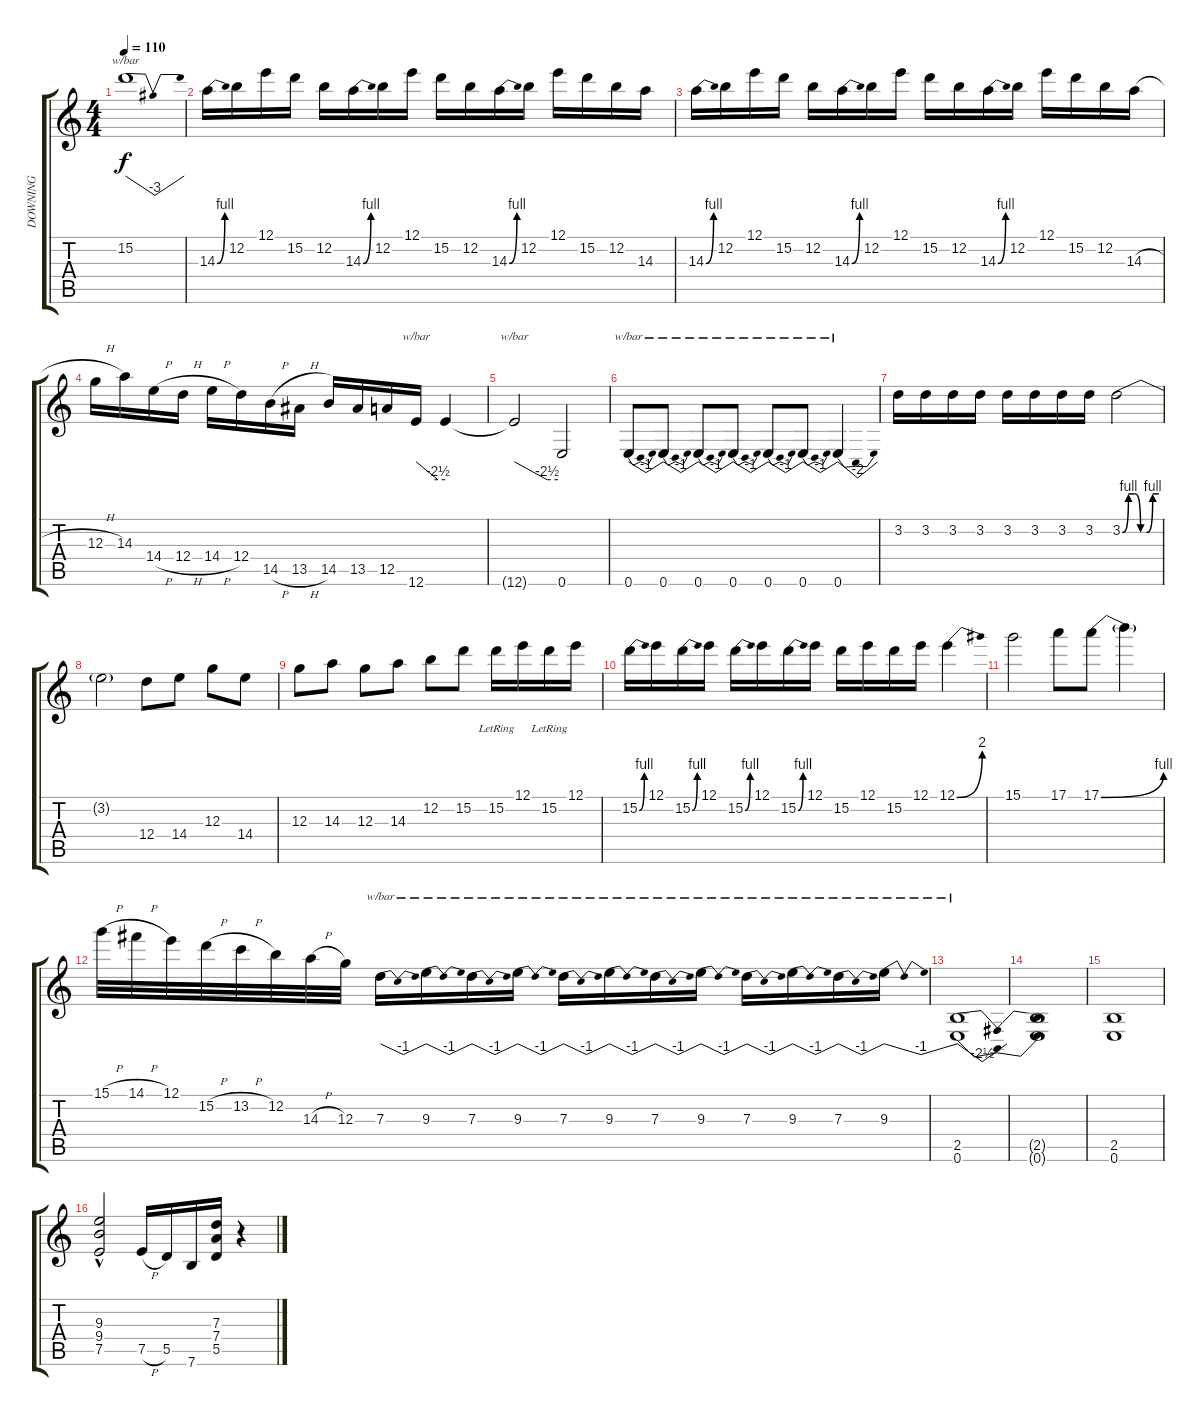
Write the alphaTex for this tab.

\track ("DOWNING" "DOWNING") {instrument distortionguitar}
\staff {score tabs}
\tuning (E4 B3 G3 D3 A2 E2) {hide}
\ts (4 4)
\tempo 110
\clef g2
\ks c
15.2{t}.1{tbe (dip default 0 0 30 -12 60 0) dy f} |
14.3{be (bend 0 0 60 4)}.16 12.2.16 12.1.16 15.2.16 12.2.16 14.3{be (bend 0 0 60 4)}.16 12.2.16 12.1.16 15.2.16 12.2.16 14.3{be (bend 0 0 60 4)}.16 12.2.16 12.1.16 15.2.16 12.2.16 14.3.16 |
14.3{be (bend 0 0 60 4)}.16 12.2.16 12.1.16 15.2.16 12.2.16 14.3{be (bend 0 0 60 4)}.16 12.2.16 12.1.16 15.2.16 12.2.16 14.3{be (bend 0 0 60 4)}.16 12.2.16 12.1.16 15.2.16 12.2.16 14.3{h}.16 |
12.3{h}.16 14.3.16 14.4{h}.16 12.4{h}.16 14.4{h}.16 12.4.16 14.5{h}.16 13.5{h}.16 14.5.16 13.5.16 12.5.16 12.6.16{tbe (custom default 0 0 45 -10 60 -10)} 12.6{t}.4 |
12.6{t}.2{tbe (custom default 0 0 45 -10 60 -10)} 0.6.2 |
0.6.8{tbe (dip default 0 0 30 -4 60 0)} 0.6.8{tbe (dip default 0 0 30 -4 60 0)} 0.6.8{tbe (dip default 0 0 30 -4 60 0)} 0.6.8{tbe (dip default 0 0 30 -4 60 0)} 0.6.8{tbe (dip default 0 0 30 -4 60 0)} 0.6.8{tbe (dip default 0 0 30 -4 60 0)} 0.6.4{tbe (dip default 0 0 30 -8 60 0)} |
3.2.16 3.2.16 3.2.16 3.2.16 3.2.16 3.2.16 3.2.16 3.2.16 3.2{be (custom 0 0 10 4 20 4 30 0 40 0 50 4 60 4)}.2 |
3.2{t}.2 12.4.8 14.4.8 12.3.8 14.4.8 |
12.3.8 14.3.8 12.3.8 14.3.8 12.2.8 15.2.8 15.2{lr}.16 12.1.16 15.2{lr}.16 12.1.16 |
15.2{be (bend 0 0 60 4)}.16 12.1.16 15.2{be (bend 0 0 60 4)}.16 12.1.16 15.2{be (bend 0 0 60 4)}.16 12.1.16 15.2{be (bend 0 0 60 4)}.16 12.1.16 15.2.16 12.1.16 15.2.16 12.1.16 12.1{be (bend 0 0 60 8)}.4 |
15.1.2 17.1.8 17.1{be (bend 0 0 60 4)}.8 17.1{t}.4 |
15.1{h}.32 14.1{h}.32 12.1.32 15.2{h}.32 13.2{h}.32 12.2.32 14.3{h}.32 12.3.32 7.3.16{tbe (dip default 0 0 30 -4 60 0)} 9.3.16{tbe (dip default 0 0 30 -4 60 0)} 7.3.16{tbe (dip default 0 0 30 -4 60 0)} 9.3.16{tbe (dip default 0 0 30 -4 60 0)} 7.3.16{tbe (dip default 0 0 30 -4 60 0)} 9.3.16{tbe (dip default 0 0 30 -4 60 0)} 7.3.16{tbe (dip default 0 0 30 -4 60 0)} 9.3.16{tbe (dip default 0 0 30 -4 60 0)} 7.3.16{tbe (dip default 0 0 30 -4 60 0)} 9.3.16{tbe (dip default 0 0 30 -4 60 0)} 7.3.16{tbe (dip default 0 0 30 -4 60 0)} 9.3.16{tbe (dip default 0 0 30 -4 60 0)} |
(2.5 0.6).1{tbe (dip default 0 0 30 -10 60 0)} |
(2.5{t} 0.6{t}).1 |
(2.5 0.6).1 |
(9.3{hac} 9.4{hac} 7.5{hac}).2 7.5{h}.16 5.5.16 7.6.16 (7.3 7.4 5.5).16 r.4
